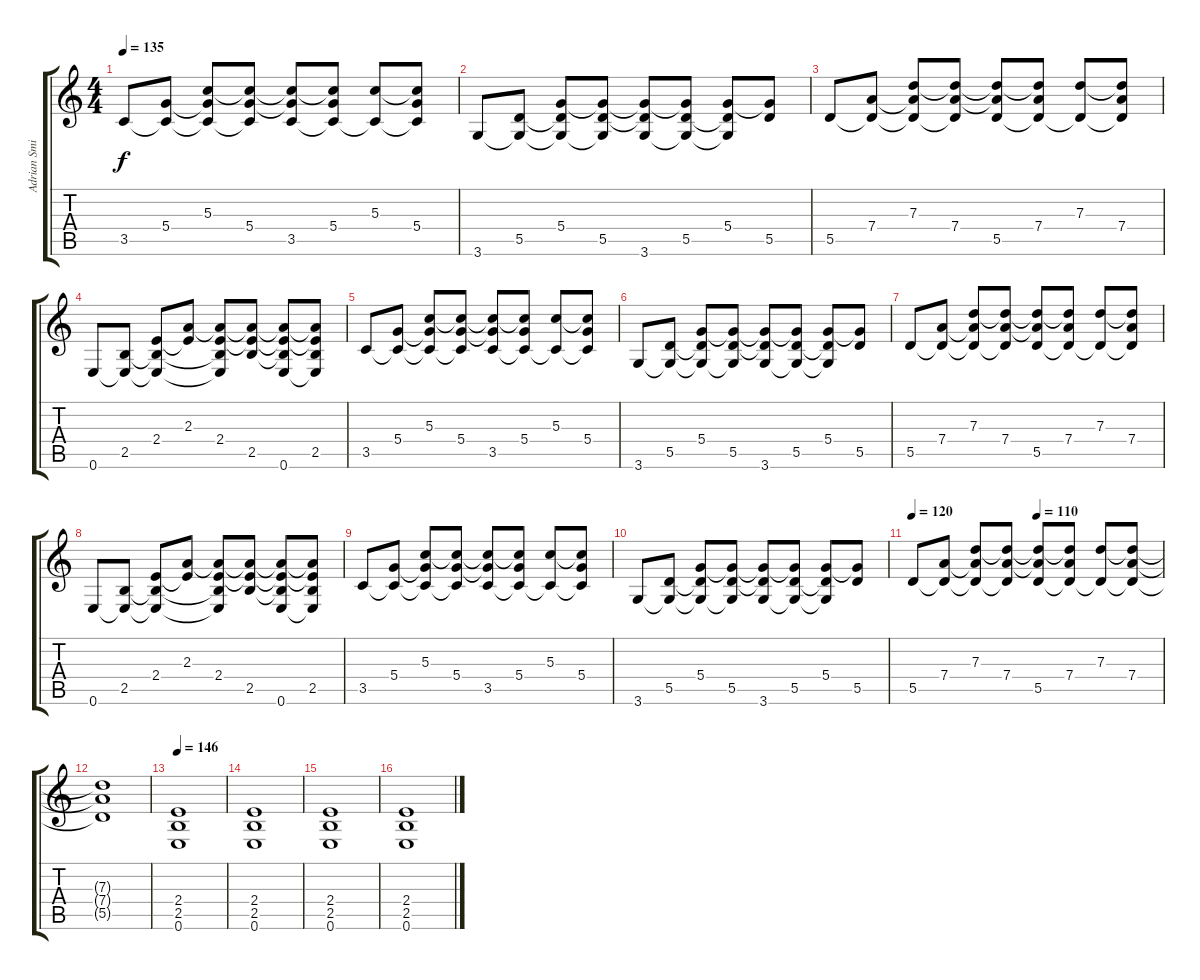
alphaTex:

\track ("Adrian Smith" "Adrian Smi") {instrument electricguitarjazz}
\staff {score tabs}
\tuning (E4 B3 G3 D3 A2 E2) {hide}
\ts (4 4)
\tempo 135
\clef g2
\ks c
3.5.8{dy f} (5.4 3.5{t}).8 (5.3 5.4{t} 3.5{t}).8 (5.3{t} 5.4 3.5{t}).8 (5.3{t} 5.4{t} 3.5).8 (5.3{t} 5.4 3.5{t}).8 (5.3 3.5{t}).8 (5.3{t} 5.4 3.5{t}).8 |
3.6.8 (5.5 3.6{t}).8 (5.4 5.5{t} 3.6{t}).8 (5.4{t} 5.5 3.6{t}).8 (5.4{t} 5.5{t} 3.6).8 (5.4{t} 5.5 3.6{t}).8 (5.4 5.5{t} 3.6{t}).8 (5.4{t} 5.5).8 |
5.5.8 (7.4 5.5{t}).8 (7.3 7.4{t} 5.5{t}).8 (7.3{t} 7.4 5.5{t}).8 (7.3{t} 7.4{t} 5.5).8 (7.3{t} 7.4 5.5{t}).8 (7.3 5.5{t}).8 (7.3{t} 7.4 5.5{t}).8 |
0.6.8 (2.5 0.6{t}).8 (2.4 2.5{t} 0.6{t}).8 (2.3 2.4{t}).8 (2.3{t} 2.4 2.5{t} 0.6{t}).8 (2.3{t} 2.4{t} 2.5).8 (2.3{t} 2.4{t} 2.5{t} 0.6).8 (2.3{t} 2.4{t} 2.5 0.6{t}).8 |
3.5.8 (5.4 3.5{t}).8 (5.3 5.4{t} 3.5{t}).8 (5.3{t} 5.4 3.5{t}).8 (5.3{t} 5.4{t} 3.5).8 (5.3{t} 5.4 3.5{t}).8 (5.3 3.5{t}).8 (5.3{t} 5.4 3.5{t}).8 |
3.6.8 (5.5 3.6{t}).8 (5.4 5.5{t} 3.6{t}).8 (5.4{t} 5.5 3.6{t}).8 (5.4{t} 5.5{t} 3.6).8 (5.4{t} 5.5 3.6{t}).8 (5.4 5.5{t} 3.6{t}).8 (5.4{t} 5.5).8 |
5.5.8 (7.4 5.5{t}).8 (7.3 7.4{t} 5.5{t}).8 (7.3{t} 7.4 5.5{t}).8 (7.3{t} 7.4{t} 5.5).8 (7.3{t} 7.4 5.5{t}).8 (7.3 5.5{t}).8 (7.3{t} 7.4 5.5{t}).8 |
0.6.8 (2.5 0.6{t}).8 (2.4 2.5{t} 0.6{t}).8 (2.3 2.4{t}).8 (2.3{t} 2.4 2.5{t} 0.6{t}).8 (2.3{t} 2.4{t} 2.5).8 (2.3{t} 2.4{t} 2.5{t} 0.6).8 (2.3{t} 2.4{t} 2.5 0.6{t}).8 |
3.5.8 (5.4 3.5{t}).8 (5.3 5.4{t} 3.5{t}).8 (5.3{t} 5.4 3.5{t}).8 (5.3{t} 5.4{t} 3.5).8 (5.3{t} 5.4 3.5{t}).8 (5.3 3.5{t}).8 (5.3{t} 5.4 3.5{t}).8 |
3.6.8 (5.5 3.6{t}).8 (5.4 5.5{t} 3.6{t}).8 (5.4{t} 5.5 3.6{t}).8 (5.4{t} 5.5{t} 3.6).8 (5.4{t} 5.5 3.6{t}).8 (5.4 5.5{t} 3.6{t}).8 (5.4{t} 5.5).8 |
\tempo 120
\tempo (110 0.5)
5.5.8 (7.4 5.5{t}).8 (7.3 7.4{t} 5.5{t}).8 (7.3{t} 7.4 5.5{t}).8 (7.3{t} 7.4{t} 5.5).8 (7.3{t} 7.4 5.5{t}).8 (7.3 5.5{t}).8 (7.3{t} 7.4 5.5{t}).8 |
(7.3{t} 7.4{t} 5.5{t}).1 |
\tempo 146
(2.4 2.5 0.6).1{volume 14 instrument distortionguitar} |
(2.4 2.5 0.6).1 |
(2.4 2.5 0.6).1 |
(2.4 2.5 0.6).1
